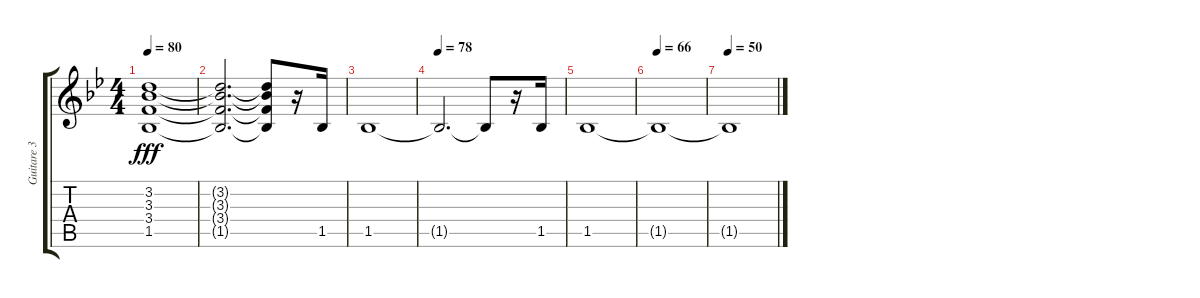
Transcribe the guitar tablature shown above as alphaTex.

\track ("Guitare 3" "Guitare 3") {instrument distortionguitar}
\staff {score tabs}
\tuning (E4 B3 G3 D3 A2 E2) {hide}
\ts (4 4)
\tempo 80
\clef g2
\ks bb
(3.2 3.3 3.4 1.5).1{dy fff} |
(3.2{t} 3.3{t} 3.4{t} 1.5{t}).2{d} (3.2{t} 3.3{t} 3.4{t} 1.5{t}).8 r.16 1.5.16 |
1.5.1 |
\tempo 78
1.5{t}.2{d} 1.5{t}.8 r.16 1.5.16 |
1.5.1 |
\tempo 66
1.5{t}.1 |
\tempo 50
1.5{t}.1
